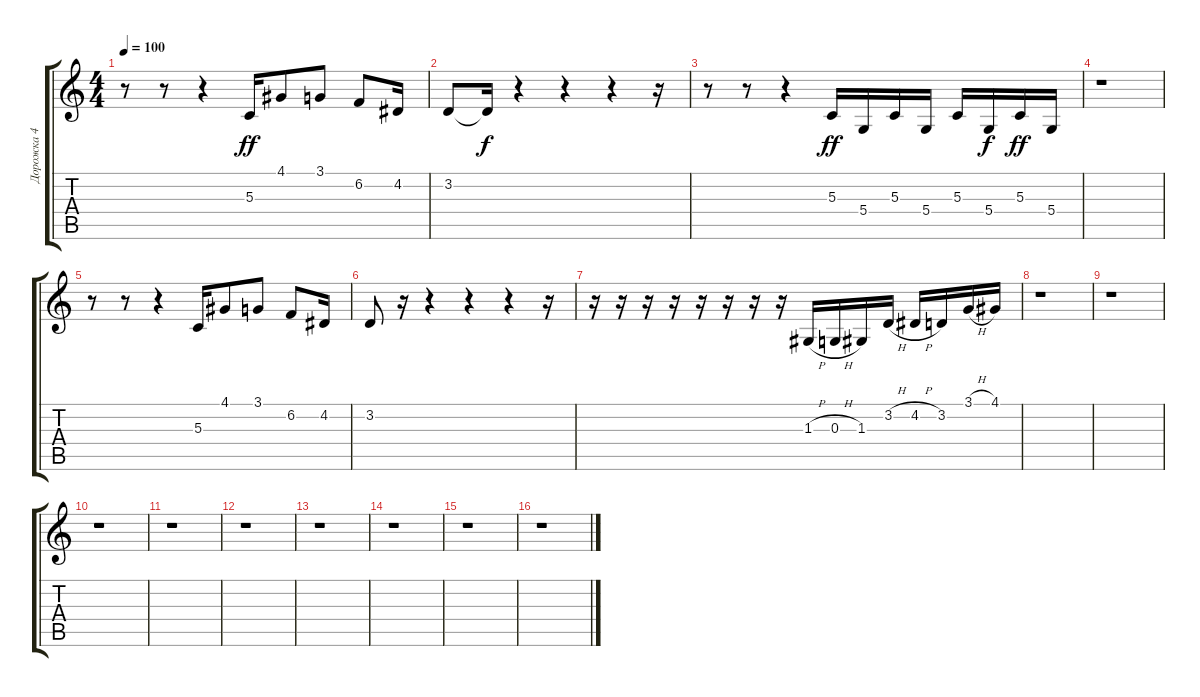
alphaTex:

\track ("Дорожка 4" "Дорожка 4") {instrument cello}
\staff {score tabs}
\tuning (E4 B3 G3 D3 A2 D2) {hide}
\ts (4 4)
\tempo 100
\clef g2
\ks c
r.8{dy ff balance 8} r.8 r.4 5.3.16 4.1.8 3.1.8 6.2.8 4.2.16 |
3.2.8 3.2{t}.16{dy f} r.4 r.4 r.4 r.16 |
r.8 r.8 r.4 5.3.16{dy ff} 5.4.16 5.3.16 5.4.16 5.3.16 5.4.16{dy f} 5.3.16{dy ff} 5.4.16 |
r.1 |
r.8 r.8 r.4 5.3.16 4.1.8 3.1.8 6.2.8 4.2.16 |
3.2.8 r.16 r.4 r.4 r.4 r.16 |
r.16 r.16 r.16 r.16 r.16 r.16 r.16 r.16 1.3{h}.16 0.3{h}.16 1.3.16 3.2{h}.16 4.2{h}.16 3.2.16 3.1{h}.16 4.1.16 |
r.1 |
r.1 |
r.1 |
r.1 |
r.1 |
r.1 |
r.1 |
r.1 |
r.1
